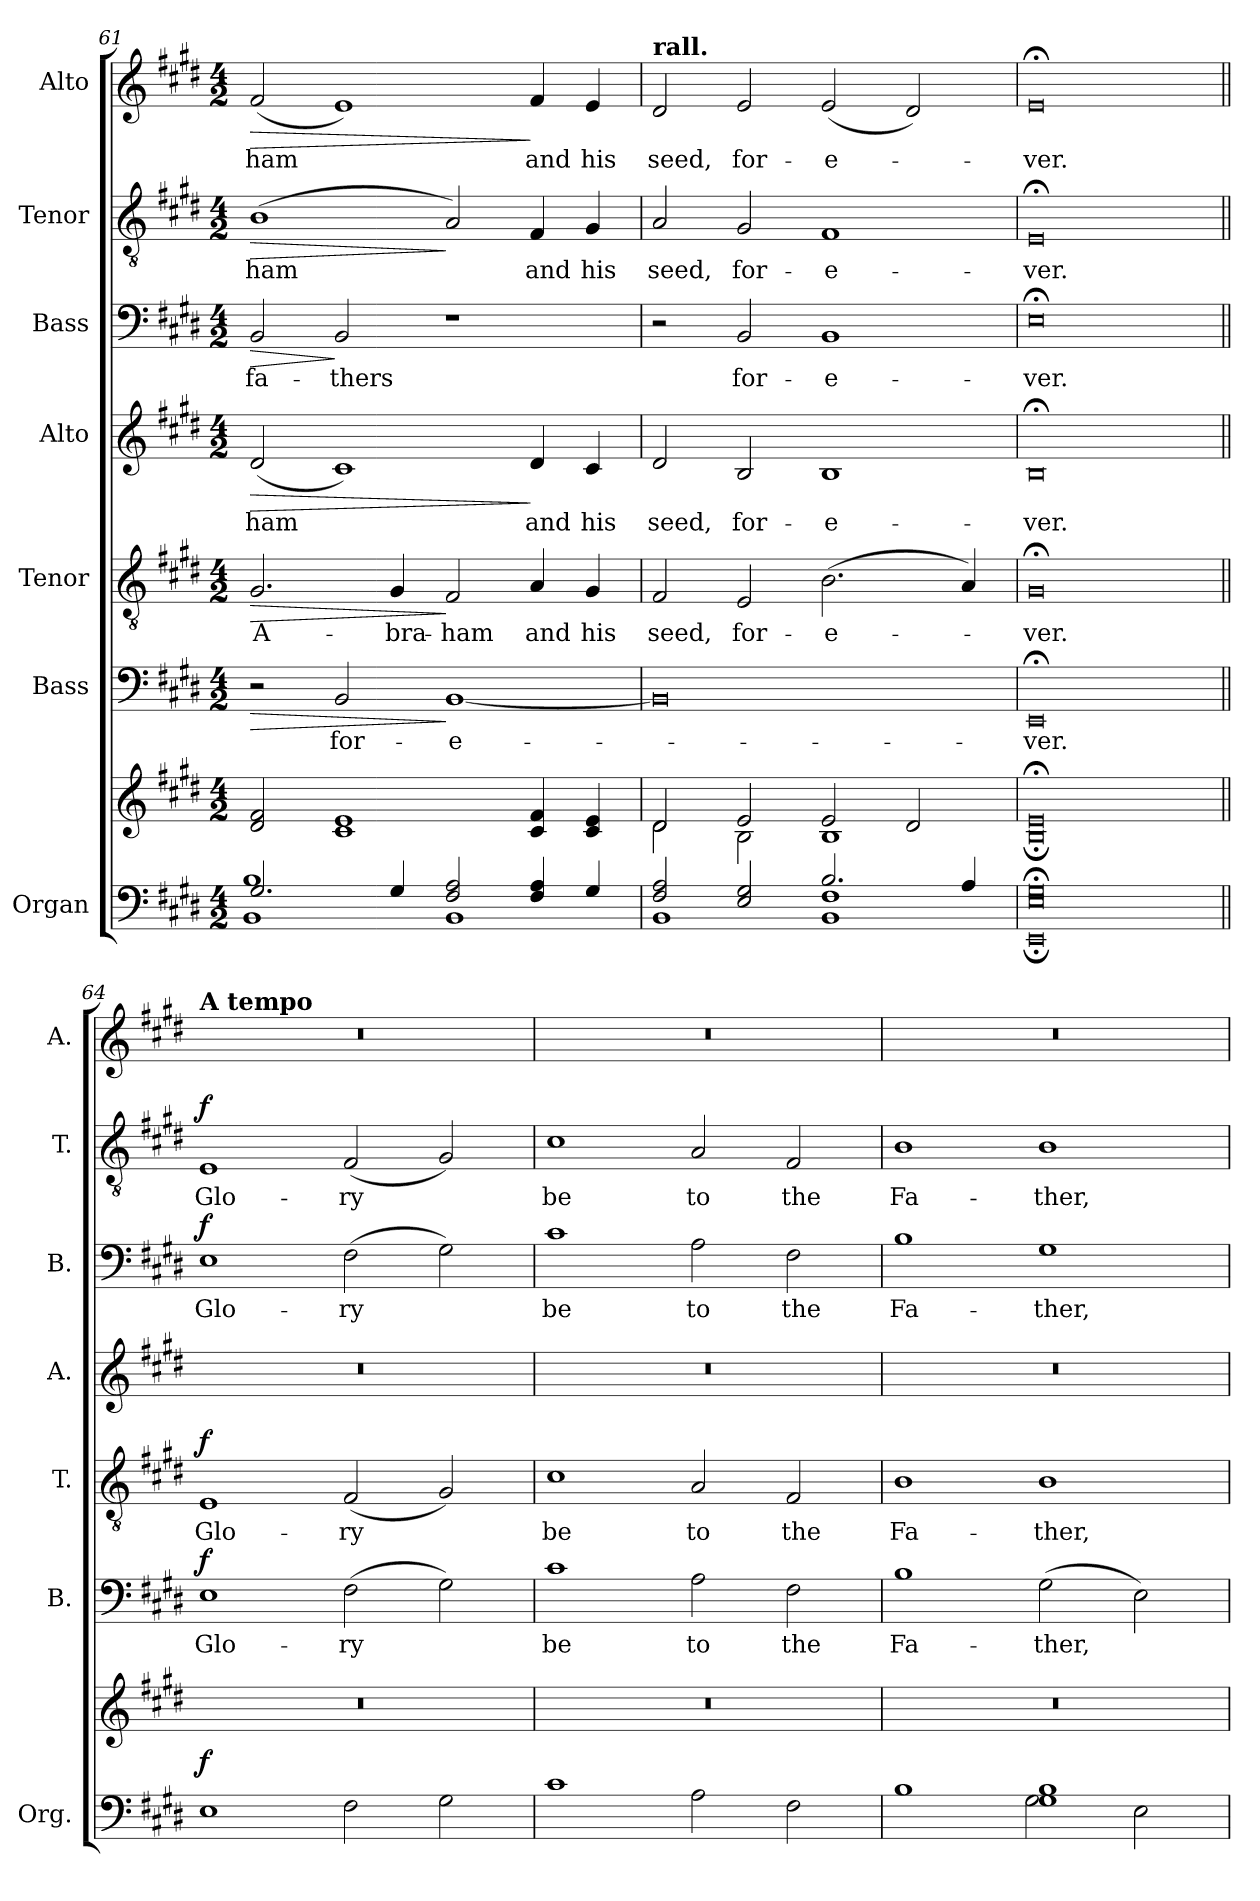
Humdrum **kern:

**kern	**kern	**dynam	**kern	**text	**dynam	**kern	**text	**dynam	**kern	**text	**dynam	**kern	**text	**dynam	**kern	**text	**dynam	**kern	**text	**dynam
*part7	*part7	*part7	*part6	*part6	*part6	*part5	*part5	*part5	*part4	*part4	*part4	*part3	*part3	*part3	*part2	*part2	*part2	*part1	*part1	*part1
*staff8	*staff7	*staff7/8	*staff6	*staff6	*staff6	*staff5	*staff5	*staff5	*staff4	*staff4	*staff4	*staff3	*staff3	*staff3	*staff2	*staff2	*staff2	*staff1	*staff1	*staff1
*I"Organ	*	*	*I"Bass	*	*	*I"Tenor	*	*	*I"Alto	*	*	*I"Bass	*	*	*I"Tenor	*	*	*I"Alto	*	*
*I'Org.	*	*	*I'B.	*	*	*I'T.	*	*	*I'A.	*	*	*I'B.	*	*	*I'T.	*	*	*I'A.	*	*
!!LO:LB:g=z
*clefF4	*clefG2	*	*clefF4	*	*	*clefGv2	*	*	*clefG2	*	*	*clefF4	*	*	*clefGv2	*	*	*clefG2	*	*
*	*	*	*	*	*	*ITrd7c12	*	*	*	*	*	*	*	*	*ITrd7c12	*	*	*	*	*
*k[f#c#g#d#]	*k[f#c#g#d#]	*	*k[f#c#g#d#]	*	*	*k[f#c#g#d#]	*	*	*k[f#c#g#d#]	*	*	*k[f#c#g#d#]	*	*	*k[f#c#g#d#]	*	*	*k[f#c#g#d#]	*	*
*E:	*E:	*	*E:	*	*	*E:	*	*	*E:	*	*	*E:	*	*	*E:	*	*	*E:	*	*
*M4/2	*M4/2	*	*M4/2	*	*	*M4/2	*	*	*M4/2	*	*	*M4/2	*	*	*M4/2	*	*	*M4/2	*	*
=61	=61	=61	=61	=61	=61	=61	=61	=61	=61	=61	=61	=61	=61	=61	=61	=61	=61	=61	=61	=61
*^	*	*	*	*	*	*	*	*	*	*	*	*	*	*	*	*	*	*	*	*
!	!	!	!	!	!	!LO:HP:b	!	!	!	!	!	!	!	!	!	!	!	!	!	!	!
!	!	!	!	!	!	!	!	!LO:LY:b:color=#000000	!LO:HP:b	!	!	!	!	!	!	!	!	!	!	!	!
!	!	!	!	!	!	!	!	!	!	!	!LO:LY:b:color=#000000	!LO:HP:b	!	!	!	!	!	!	!	!	!
!	!	!	!	!	!	!	!	!	!	!	!	!	!	!LO:LY:b:color=#000000	!LO:HP:b	!	!	!	!	!	!
!	!	!	!	!	!	!	!	!	!	!	!	!	!	!	!	!	!LO:LY:b:color=#000000	!LO:HP:b	!	!	!
!	!	!	!	!	!	!	!	!	!	!	!	!	!	!	!	!	!	!	!	!LO:LY:b:color=#000000	!LO:HP:b
2.G#i/	1BBi 1Bi	2d#i/ 2f#i	.	2r	.	>	2.GG#i/	A-	>	(2d#i/	-ham	>	2BBi/	-fa-	>	(1BBi	-ham	>	(2f#i/	-ham	>
!	!	!	!	!	!LO:LY:b:color=#000000	!	!	!	!	!	!	!	!	!	!	!	!	!	!	!	!
!	!	!	!	!	!	!	!	!	!	!	!	!	!	!LO:LY:b:color=#000000	!	!	!	!	!	!	!
.	.	1c#i 1ei	.	2BBi/	for-	.	.	.	.	1c#i)	.	.	2BBi/	-thers	]	.	.	.	1ei)	.	.
!	!	!	!	!	!	!	!	!LO:LY:b:color=#000000	!	!	!	!	!	!	!	!	!	!	!	!	!
4G#i/	.	.	.	.	.	.	4GG#i/	-bra-	.	.	.	.	.	.	.	.	.	.	.	.	.
!	!	!	!	!	!LO:LY:b:color=#000000	!	!	!	!	!	!	!	!	!	!	!	!	!	!	!	!
!	!	!	!	!	!	!	!	!LO:LY:b:color=#000000	!	!	!	!	!	!	!	!	!	!	!	!	!
2F#i/ 2Ai	1BBi	.	.	[1BBi	-e-	]	2FF#i/	-ham	]	.	.	.	1r	.	.	2AAi/)	.	]	.	.	.
!	!	!	!	!	!	!	!	!LO:LY:b:color=#000000	!	!	!	!	!	!	!	!	!	!	!	!	!
!	!	!	!	!	!	!	!	!	!	!	!LO:LY:b:color=#000000	!	!	!	!	!	!	!	!	!	!
!	!	!	!	!	!	!	!	!	!	!	!	!	!	!	!	!	!LO:LY:b:color=#000000	!	!	!	!
!	!	!	!	!	!	!	!	!	!	!	!	!	!	!	!	!	!	!	!	!LO:LY:b:color=#000000	!
4F#i/ 4Ai	.	4c#i/ 4f#i	.	.	.	.	4AAi/	and	.	4d#i/	and	]	.	.	.	4FF#i/	and	.	4f#i/	and	]
!	!	!	!	!	!	!	!	!LO:LY:b:color=#000000	!	!	!	!	!	!	!	!	!	!	!	!	!
!	!	!	!	!	!	!	!	!	!	!	!LO:LY:b:color=#000000	!	!	!	!	!	!	!	!	!	!
!	!	!	!	!	!	!	!	!	!	!	!	!	!	!	!	!	!LO:LY:b:color=#000000	!	!	!	!
!	!	!	!	!	!	!	!	!	!	!	!	!	!	!	!	!	!	!	!	!LO:LY:b:color=#000000	!
4G#i/	.	4c#i/ 4ei	.	.	.	.	4GG#i/	his	.	4c#i/	his	.	.	.	.	4GG#i/	his	.	4ei/	his	.
=62	=62	=62	=62	=62	=62	=62	=62	=62	=62	=62	=62	=62	=62	=62	=62	=62	=62	=62	=62	=62	=62
*	*	*^	*	*	*	*	*	*	*	*	*	*	*	*	*	*	*	*	*	*	*
!	!	!	!	!	!	!	!	!	!LO:LY:b:color=#000000	!	!	!	!	!	!	!	!	!	!	!	!	!
!	!	!	!	!	!	!	!	!	!	!	!	!LO:LY:b:color=#000000	!	!	!	!	!	!	!	!	!	!
!	!	!	!	!	!	!	!	!	!	!	!	!	!	!	!	!	!	!LO:LY:b:color=#000000	!	!	!	!
!	!	!	!	!	!	!	!	!	!	!	!	!	!	!	!	!	!	!	!	!LO:TX:a:B:t=rall.	!	!
!	!	!	!	!	!	!	!	!	!	!	!	!	!	!	!	!	!	!	!	!	!LO:LY:b:color=#000000	!
2F#i/ 2Ai	1BBi	2d#i/	2d#i\	.	0BBi]	.	.	2FF#i/	seed,	.	2d#i/	seed,	.	2r	.	.	2AAi/	seed,	.	2d#i/	seed,	.
!	!	!	!	!	!	!	!	!	!LO:LY:b:color=#000000	!	!	!	!	!	!	!	!	!	!	!	!	!
!	!	!	!	!	!	!	!	!	!	!	!	!LO:LY:b:color=#000000	!	!	!	!	!	!	!	!	!	!
!	!	!	!	!	!	!	!	!	!	!	!	!	!	!	!LO:LY:b:color=#000000	!	!	!	!	!	!	!
!	!	!	!	!	!	!	!	!	!	!	!	!	!	!	!	!	!	!LO:LY:b:color=#000000	!	!	!	!
!	!	!	!	!	!	!	!	!	!	!	!	!	!	!	!	!	!	!	!	!	!LO:LY:b:color=#000000	!
2Ei/ 2G#i	.	2ei/	2Bi\	.	.	.	.	2EEi/	for-	.	2Bi/	for-	.	2BBi/	for-	.	2GG#i/	for-	.	2ei/	for-	.
!	!	!	!	!	!	!	!	!	!LO:LY:b:color=#000000	!	!	!	!	!	!	!	!	!	!	!	!	!
!	!	!	!	!	!	!	!	!	!	!	!	!LO:LY:b:color=#000000	!	!	!	!	!	!	!	!	!	!
!	!	!	!	!	!	!	!	!	!	!	!	!	!	!	!LO:LY:b:color=#000000	!	!	!	!	!	!	!
!	!	!	!	!	!	!	!	!	!	!	!	!	!	!	!	!	!	!LO:LY:b:color=#000000	!	!	!	!
!	!	!	!	!	!	!	!	!	!	!	!	!	!	!	!	!	!	!	!	!	!LO:LY:b:color=#000000	!
2.Bi/	1BBi 1F#i	2ei/	1Bi	.	.	.	.	(2.BBi\	-e-	.	1Bi	-e-	.	1BBi	-e-	.	1FF#i	-e-	.	(2ei/	-e-	.
.	.	2d#i/	.	.	.	.	.	.	.	.	.	.	.	.	.	.	.	.	.	2d#i/)	.	.
4Ai/	.	.	.	.	.	.	.	4AAi/)	.	.	.	.	.	.	.	.	.	.	.	.	.	.
=63	=63	=63	=63	=63	=63	=63	=63	=63	=63	=63	=63	=63	=63	=63	=63	=63	=63	=63	=63	=63	=63	=63
!	!	!	!	!	!	!LO:LY:b:color=#000000	!	!	!	!	!	!	!	!	!	!	!	!	!	!	!	!
!	!	!	!	!	!	!	!	!	!LO:LY:b:color=#000000	!	!	!	!	!	!	!	!	!	!	!	!	!
!	!	!	!	!	!	!	!	!	!	!	!	!LO:LY:b:color=#000000	!	!	!	!	!	!	!	!	!	!
!	!	!	!	!	!	!	!	!	!	!	!	!	!	!	!LO:LY:b:color=#000000	!	!	!	!	!	!	!
!	!	!	!	!	!	!	!	!	!	!	!	!	!	!	!	!	!	!LO:LY:b:color=#000000	!	!	!	!
!	!	!	!	!	!	!	!	!	!	!	!	!	!	!	!	!	!	!	!	!	!LO:LY:b:color=#000000	!
0Ei; 0G#i;	0EE;i	0e;i	0B;i	.	0EE;i	-ver.	.	0GG#;i	-ver.	.	0B;i	-ver.	.	0E;i	-ver.	.	0EE;i	-ver.	.	0e;i	-ver.	.
=64||	=64||	=64||	=64||	=64||	=64||	=64||	=64||	=64||	=64||	=64||	=64||	=64||	=64||	=64||	=64||	=64||	=64||	=64||	=64||	=64||	=64||	=64||
!	!	!LO:N:vis=1	!	!	!	!	!	!	!	!	!	!	!	!	!	!	!	!	!	!	!	!
*v	*v	*	*	*	*	*	*	*	*	*	*	*	*	*	*	*	*	*	*	*	*	*
*	*v	*v	*	*	*	*	*	*	*	*	*	*	*	*	*	*	*	*	*	*	*
*^	*^	*	*	*	*	*	*	*	*	*	*	*	*	*	*	*	*	*	*	*
!	!	!	!	!	!	!LO:LY:b:color=#000000	!	!	!	!	!	!	!	!	!	!	!	!	!	!	!	!
*v	*v	*	*	*	*	*	*	*	*	*	*	*	*	*	*	*	*	*	*	*	*	*
*	*v	*v	*	*	*	*	*	*	*	*	*	*	*	*	*	*	*	*	*	*	*
*^	*^	*	*	*	*	*	*	*	*	*	*	*	*	*	*	*	*	*	*	*
!	!	!	!	!	!	!	!	!	!LO:LY:b:color=#000000	!	!LO:N:vis=1	!	!	!	!	!	!	!	!	!	!	!
*v	*v	*	*	*	*	*	*	*	*	*	*	*	*	*	*	*	*	*	*	*	*	*
*	*v	*v	*	*	*	*	*	*	*	*	*	*	*	*	*	*	*	*	*	*	*
*^	*^	*	*	*	*	*	*	*	*	*	*	*	*	*	*	*	*	*	*	*
!	!	!	!	!	!	!	!	!	!	!	!	!	!	!	!LO:LY:b:color=#000000	!	!	!	!	!	!	!
*v	*v	*	*	*	*	*	*	*	*	*	*	*	*	*	*	*	*	*	*	*	*	*
*	*v	*v	*	*	*	*	*	*	*	*	*	*	*	*	*	*	*	*	*	*	*
*^	*^	*	*	*	*	*	*	*	*	*	*	*	*	*	*	*	*	*	*	*
!	!	!	!	!	!	!	!	!	!	!	!	!	!	!	!	!	!	!	!	!LO:TX:a:B:t=A tempo	!	!
!	!	!	!	!	!	!	!	!	!	!	!	!	!	!	!	!	!	!LO:LY:b:color=#000000	!	!LO:N:vis=1	!	!
*v	*v	*	*	*	*	*	*	*	*	*	*	*	*	*	*	*	*	*	*	*	*	*
*	*v	*v	*	*	*	*	*	*	*	*	*	*	*	*	*	*	*	*	*	*	*
1Ei	0r	f	1Ei	Glo-	f	1EEi	Glo-	f	0r	.	.	1Ei	Glo-	f	1EEi	Glo-	f	0r	.	.
!	!	!	!	!LO:LY:b:color=#000000	!	!	!	!	!	!	!	!	!	!	!	!	!	!	!	!
!	!	!	!	!	!	!	!LO:LY:b:color=#000000	!	!	!	!	!	!	!	!	!	!	!	!	!
!	!	!	!	!	!	!	!	!	!	!	!	!	!LO:LY:b:color=#000000	!	!	!	!	!	!	!
!	!	!	!	!	!	!	!	!	!	!	!	!	!	!	!	!LO:LY:b:color=#000000	!	!	!	!
2F#i\	.	.	(2F#i\	-ry	.	(2FF#i/	-ry	.	.	.	.	(2F#i\	-ry	.	(2FF#i/	-ry	.	.	.	.
2G#i\	.	.	2G#i\)	.	.	2GG#i/)	.	.	.	.	.	2G#i\)	.	.	2GG#i/)	.	.	.	.	.
=65	=65	=65	=65	=65	=65	=65	=65	=65	=65	=65	=65	=65	=65	=65	=65	=65	=65	=65	=65	=65
!	!LO:N:vis=1	!	!	!	!	!	!	!	!	!	!	!	!	!	!	!	!	!	!	!
!	!	!	!	!LO:LY:b:color=#000000	!	!	!	!	!	!	!	!	!	!	!	!	!	!	!	!
!	!	!	!	!	!	!	!LO:LY:b:color=#000000	!	!LO:N:vis=1	!	!	!	!	!	!	!	!	!	!	!
!	!	!	!	!	!	!	!	!	!	!	!	!	!LO:LY:b:color=#000000	!	!	!	!	!	!	!
!	!	!	!	!	!	!	!	!	!	!	!	!	!	!	!	!LO:LY:b:color=#000000	!	!LO:N:vis=1	!	!
1c#i	0r	.	1c#i	be	.	1C#i	be	.	0r	.	.	1c#i	be	.	1C#i	be	.	0r	.	.
!	!	!	!	!LO:LY:b:color=#000000	!	!	!	!	!	!	!	!	!	!	!	!	!	!	!	!
!	!	!	!	!	!	!	!LO:LY:b:color=#000000	!	!	!	!	!	!	!	!	!	!	!	!	!
!	!	!	!	!	!	!	!	!	!	!	!	!	!LO:LY:b:color=#000000	!	!	!	!	!	!	!
!	!	!	!	!	!	!	!	!	!	!	!	!	!	!	!	!LO:LY:b:color=#000000	!	!	!	!
2Ai\	.	.	2Ai\	to	.	2AAi/	to	.	.	.	.	2Ai\	to	.	2AAi/	to	.	.	.	.
!	!	!	!	!LO:LY:b:color=#000000	!	!	!	!	!	!	!	!	!	!	!	!	!	!	!	!
!	!	!	!	!	!	!	!LO:LY:b:color=#000000	!	!	!	!	!	!	!	!	!	!	!	!	!
!	!	!	!	!	!	!	!	!	!	!	!	!	!LO:LY:b:color=#000000	!	!	!	!	!	!	!
!	!	!	!	!	!	!	!	!	!	!	!	!	!	!	!	!LO:LY:b:color=#000000	!	!	!	!
2F#i\	.	.	2F#i\	the	.	2FF#i/	the	.	.	.	.	2F#i\	the	.	2FF#i/	the	.	.	.	.
!!LO:PB:g=z
=66	=66	=66	=66	=66	=66	=66	=66	=66	=66	=66	=66	=66	=66	=66	=66	=66	=66	=66	=66	=66
*^	*	*	*	*	*	*	*	*	*	*	*	*	*	*	*	*	*	*	*	*
!	!	!LO:N:vis=1	!	!	!	!	!	!	!	!	!	!	!	!	!	!	!	!	!	!	!
!	!	!	!	!	!LO:LY:b:color=#000000	!	!	!	!	!	!	!	!	!	!	!	!	!	!	!	!
!	!	!	!	!	!	!	!	!LO:LY:b:color=#000000	!	!LO:N:vis=1	!	!	!	!	!	!	!	!	!	!	!
!	!	!	!	!	!	!	!	!	!	!	!	!	!	!LO:LY:b:color=#000000	!	!	!	!	!	!	!
!	!	!	!	!	!	!	!	!	!	!	!	!	!	!	!	!	!LO:LY:b:color=#000000	!	!LO:N:vis=1	!	!
1Bi	1ryy	0r	.	1Bi	Fa-	.	1BBi	Fa-	.	0r	.	.	1Bi	Fa-	.	1BBi	Fa-	.	0r	.	.
!	!	!	!	!	!LO:LY:b:color=#000000	!	!	!	!	!	!	!	!	!	!	!	!	!	!	!	!
!	!	!	!	!	!	!	!	!LO:LY:b:color=#000000	!	!	!	!	!	!	!	!	!	!	!	!	!
!	!	!	!	!	!	!	!	!	!	!	!	!	!	!LO:LY:b:color=#000000	!	!	!	!	!	!	!
!	!	!	!	!	!	!	!	!	!	!	!	!	!	!	!	!	!LO:LY:b:color=#000000	!	!	!	!
1G#i 1Bi	2G#i\	.	.	(2G#i\	-ther,	.	1BBi	-ther,	.	.	.	.	1G#i	-ther,	.	1BBi	-ther,	.	.	.	.
.	2Ei\	.	.	2Ei\)	.	.	.	.	.	.	.	.	.	.	.	.	.	.	.	.	.
*v	*v	*	*	*	*	*	*	*	*	*	*	*	*	*	*	*	*	*	*	*	*
=	=	=	=	=	=	=	=	=	=	=	=	=	=	=	=	=	=	=	=	=
*-	*-	*-	*-	*-	*-	*-	*-	*-	*-	*-	*-	*-	*-	*-	*-	*-	*-	*-	*-	*-
